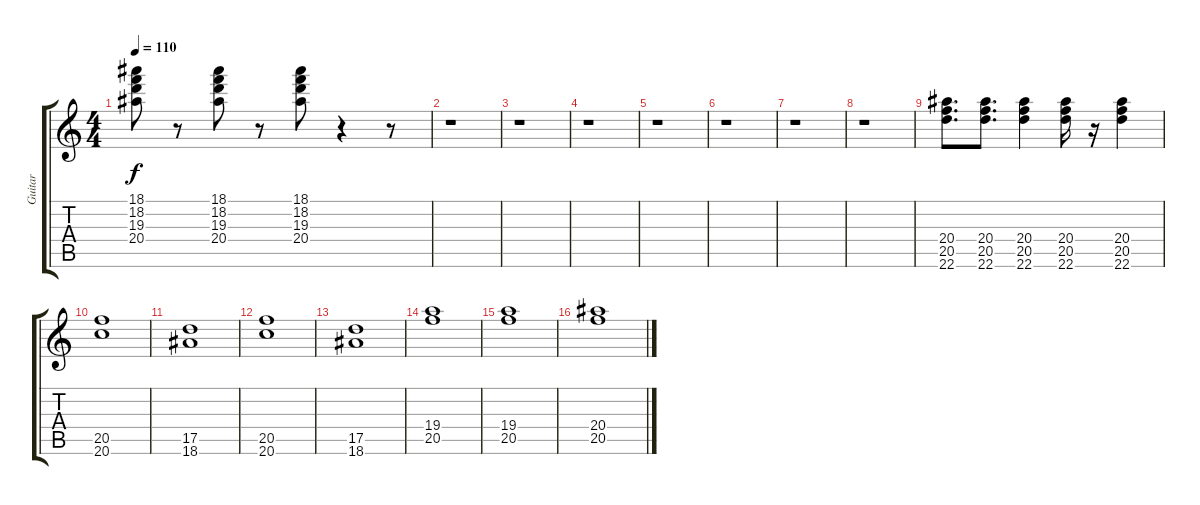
\track ("Guitar" "Guitar") {instrument electricguitarclean}
\staff {score tabs}
\tuning (E4 B3 G3 D3 A2 E2) {hide}
\ts (4 4)
\tempo 110
\clef g2
\ks c
(18.1 18.2 19.3 20.4).8{dy f} r.8 (18.1 18.2 19.3 20.4).8 r.8 (18.1 18.2 19.3 20.4).8 r.4 r.8 |
r.1 |
r.1 |
r.1 |
r.1 |
r.1 |
r.1 |
r.1 |
(20.4 20.5 22.6).8{d} (20.4 20.5 22.6).8{d} (20.4 20.5 22.6).4 (20.4 20.5 22.6).16 r.16 (20.4 20.5 22.6).4 |
(20.5 20.6).1 |
(17.5 18.6).1 |
(20.5 20.6).1 |
(17.5 18.6).1 |
(19.4 20.5).1 |
(19.4 20.5).1 |
(20.4 20.5).1
